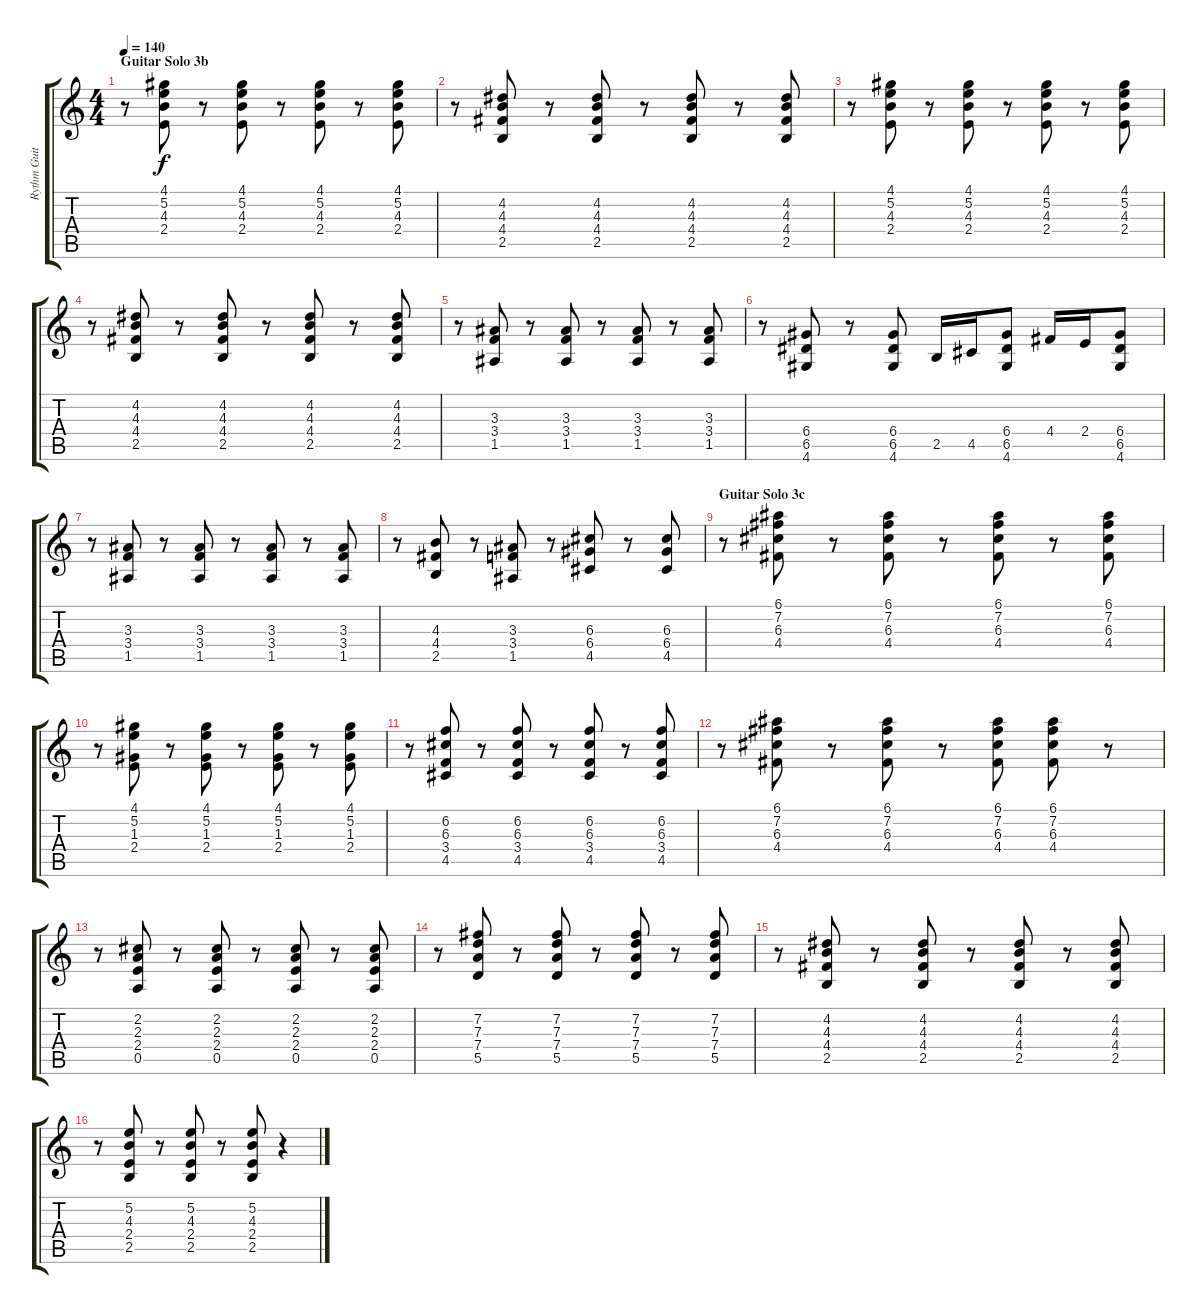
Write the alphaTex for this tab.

\track ("Rythm Guitar" "Rythm Guit") {instrument acousticguitarsteel}
\staff {score tabs}
\tuning (E4 B3 G3 D3 A2 E2) {hide}
\ts (4 4)
\section ("" "Guitar Solo 3b")
\tempo 140
\clef g2
\ks c
r.8{dy f} (4.1 5.2 4.3 2.4).8 r.8 (4.1 5.2 4.3 2.4).8 r.8 (4.1 5.2 4.3 2.4).8 r.8 (4.1 5.2 4.3 2.4).8 |
r.8 (4.2 4.3 4.4 2.5).8 r.8 (4.2 4.3 4.4 2.5).8 r.8 (4.2 4.3 4.4 2.5).8 r.8 (4.2 4.3 4.4 2.5).8 |
r.8 (4.1 5.2 4.3 2.4).8 r.8 (4.1 5.2 4.3 2.4).8 r.8 (4.1 5.2 4.3 2.4).8 r.8 (4.1 5.2 4.3 2.4).8 |
r.8 (4.2 4.3 4.4 2.5).8 r.8 (4.2 4.3 4.4 2.5).8 r.8 (4.2 4.3 4.4 2.5).8 r.8 (4.2 4.3 4.4 2.5).8 |
r.8 (3.3 3.4 1.5).8 r.8 (3.3 3.4 1.5).8 r.8 (3.3 3.4 1.5).8 r.8 (3.3 3.4 1.5).8 |
r.8 (6.4 6.5 4.6).8 r.8 (6.4 6.5 4.6).8 2.5.16 4.5.16 (6.4 6.5 4.6).8 4.4.16 2.4.16 (6.4 6.5 4.6).8 |
r.8 (3.3 3.4 1.5).8 r.8 (3.3 3.4 1.5).8 r.8 (3.3 3.4 1.5).8 r.8 (3.3 3.4 1.5).8 |
r.8 (4.3 4.4 2.5).8 r.8 (3.3 3.4 1.5).8 r.8 (6.3 6.4 4.5).8 r.8 (6.3 6.4 4.5).8 |
\section ("" "Guitar Solo 3c")
r.8 (6.1 7.2 6.3 4.4).8 r.8 (6.1 7.2 6.3 4.4).8 r.8 (6.1 7.2 6.3 4.4).8 r.8 (6.1 7.2 6.3 4.4).8 |
r.8 (4.1 5.2 1.3 2.4).8 r.8 (4.1 5.2 1.3 2.4).8 r.8 (4.1 5.2 1.3 2.4).8 r.8 (4.1 5.2 1.3 2.4).8 |
r.8 (6.2 6.3 3.4 4.5).8 r.8 (6.2 6.3 3.4 4.5).8 r.8 (6.2 6.3 3.4 4.5).8 r.8 (6.2 6.3 3.4 4.5).8 |
r.8 (6.1 7.2 6.3 4.4).8 r.8 (6.1 7.2 6.3 4.4).8 r.8 (6.1 7.2 6.3 4.4).8 (6.1 7.2 6.3 4.4).8 r.8 |
r.8 (2.2 2.3 2.4 0.5).8 r.8 (2.2 2.3 2.4 0.5).8 r.8 (2.2 2.3 2.4 0.5).8 r.8 (2.2 2.3 2.4 0.5).8 |
r.8 (7.2 7.3 7.4 5.5).8 r.8 (7.2 7.3 7.4 5.5).8 r.8 (7.2 7.3 7.4 5.5).8 r.8 (7.2 7.3 7.4 5.5).8 |
r.8 (4.2 4.3 4.4 2.5).8 r.8 (4.2 4.3 4.4 2.5).8 r.8 (4.2 4.3 4.4 2.5).8 r.8 (4.2 4.3 4.4 2.5).8 |
r.8 (5.2 4.3 2.4 2.5).8 r.8 (5.2 4.3 2.4 2.5).8 r.8 (5.2 4.3 2.4 2.5).8 r.4
